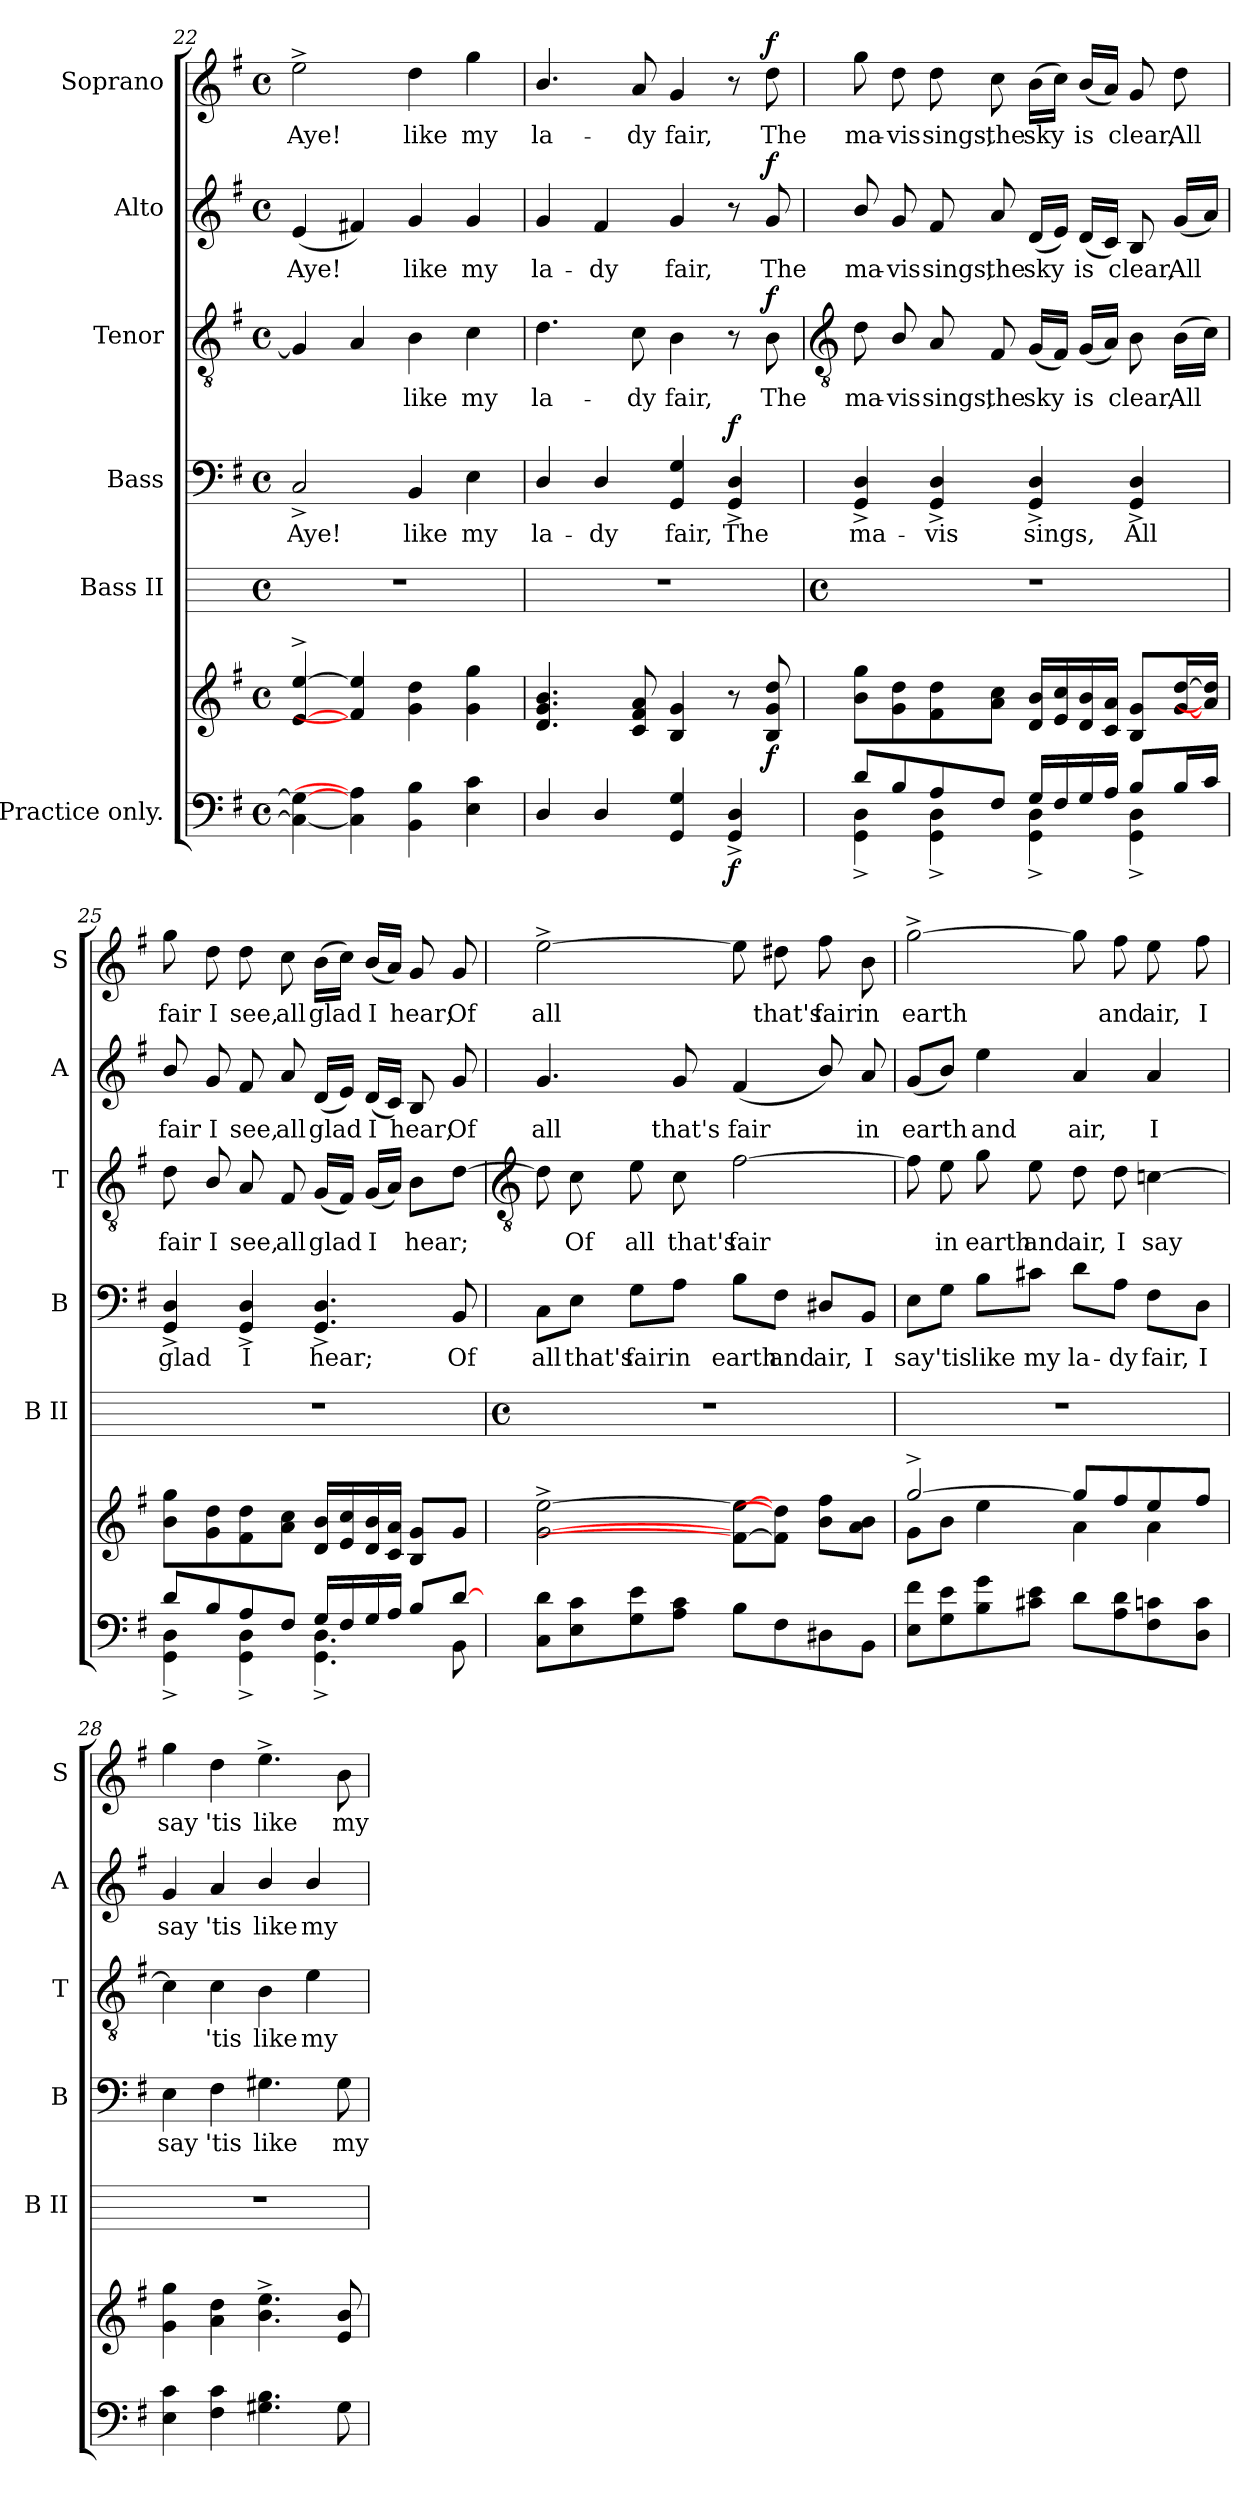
**kern	**kern	**dynam	**kern	**kern	**text	**dynam	**kern	**text	**dynam	**kern	**text	**dynam	**kern	**text	**dynam
*part6	*part6	*part6	*part5	*part4	*part4	*part4	*part3	*part3	*part3	*part2	*part2	*part2	*part1	*part1	*part1
*staff7	*staff6	*staff6/7	*staff5	*staff4	*staff4	*staff4	*staff3	*staff3	*staff3	*staff2	*staff2	*staff2	*staff1	*staff1	*staff1
*I"Practice only.	*	*	*I"Bass II	*I"Bass	*	*	*I"Tenor	*	*	*I"Alto	*	*	*I"Soprano	*	*
*	*	*	*I'B II	*I'B	*	*	*I'T	*	*	*I'A	*	*	*I'S	*	*
*clefF4	*clefG2	*	*	*clefF4	*	*	*clefGv2	*	*	*clefG2	*	*	*clefG2	*	*
*k[f#]	*k[f#]	*	*	*k[f#]	*	*	*k[f#]	*	*	*k[f#]	*	*	*k[f#]	*	*
*G:	*G:	*	*	*G:	*	*	*G:	*	*	*G:	*	*	*G:	*	*
*M4/4	*M4/4	*	*M4/4	*M4/4	*	*	*M4/4	*	*	*M4/4	*	*	*M4/4	*	*
*met(c)	*met(c)	*	*met(c)	*met(c)	*	*	*met(c)	*	*	*met(c)	*	*	*met(c)	*	*
=22	=22	=22	=22	=22	=22	=22	=22	=22	=22	=22	=22	=22	=22	=22	=22
*	*^	*	*	*	*	*	*	*	*	*	*	*	*	*	*
!	!	!	!	!	!	!LO:LY:b	!	!	!	!	!	!LO:LY:b	!	!	!LO:LY:b	!
4C_ 4G_	[4e/^ [4ee/^	1ryy	.	1r	2C^	Aye!	.	4G]	.	.	(<4e	Aye!	.	2ee^	Aye!	.
4C] 4A]	4f#/] 4ee/]	.	.	.	.	.	.	4A	.	.	4f#X)	.	.	.	.	.
!	!	!	!	!	!	!LO:LY:b	!	!	!LO:LY:b	!	!	!LO:LY:b	!	!	!LO:LY:b	!
4BB 4B	4g\ 4dd\	.	.	.	4BB	like	.	4B	like	.	4g	like	.	4dd	like	.
!	!	!	!	!	!	!LO:LY:b	!	!	!LO:LY:b	!	!	!LO:LY:b	!	!	!LO:LY:b	!
4E 4c	4g\ 4gg\	.	.	.	4E	my	.	4c	my	.	4g	my	.	4gg	my	.
*	*v	*v	*	*	*	*	*	*	*	*	*	*	*	*	*	*
=23	=23	=23	=23	=23	=23	=23	=23	=23	=23	=23	=23	=23	=23	=23	=23
!	!	!	!	!	!LO:LY:b	!	!	!LO:LY:b	!	!	!LO:LY:b	!	!	!LO:LY:b	!
4D/	4.d/ 4.g/ 4.b/	.	1r	4D/	la-	.	4.d	la-	.	4g	la-	.	4.b/	la-	.
!	!	!	!	!	!LO:LY:b	!	!	!	!	!	!LO:LY:b	!	!	!	!
4D/	.	.	.	4D/	-dy	.	.	.	.	4f#	-dy	.	.	.	.
!	!	!	!	!	!	!	!	!LO:LY:b	!	!	!	!	!	!LO:LY:b	!
.	8c/ 8f#/ 8a/	.	.	.	.	.	8c	-dy	.	.	.	.	8a	-dy	.
!	!	!	!	!	!LO:LY:b	!	!	!LO:LY:b	!	!	!LO:LY:b	!	!	!LO:LY:b	!
4GG 4G	4B/ 4g/	.	.	4GG 4G	fair,	.	4B	fair,	.	4g	fair,	.	4g	fair,	.
!	!	!LO:DY:b=2	!	!	!LO:LY:b	!LO:DY:b	!	!	!	!	!	!	!	!	!
4GG^ 4D^	8r	f	.	4GG^ 4D^	The	f	8r	.	.	8r	.	.	8r	.	.
!	!	!LO:DY:b	!	!	!	!	!	!LO:LY:b	!LO:DY:b	!	!LO:LY:b	!LO:DY:b	!	!LO:LY:b	!LO:DY:b
.	8B/ 8g/ 8dd/	f	.	.	.	.	8B	The	f	8g	The	f	8dd	The	f
!!LO:LB:g=z
=24	=24	=24	=24	=24	=24	=24	=24	=24	=24	=24	=24	=24	=24	=24	=24
*	*	*	*	*	*	*	*clefGv2	*	*	*	*	*	*	*	*
*	*	*	*M4/4	*	*	*	*	*	*	*	*	*	*	*	*
*	*	*	*met(c)	*	*	*	*	*	*	*	*	*	*	*	*
*^	*	*	*	*	*	*	*	*	*	*	*	*	*	*	*
!	!	!	!	!	!	!LO:LY:b	!	!	!LO:LY:b	!	!	!LO:LY:b	!	!	!LO:LY:b	!
8d/L	4GG\^ 4D\^	8b 8ggL	.	1r	4GG^ 4D^	ma-	.	8d	ma-	.	8b/	ma-	.	8gg	ma-	.
!	!	!	!	!	!	!	!	!	!LO:LY:b	!	!	!LO:LY:b	!	!	!LO:LY:b	!
8B/	.	8g 8dd	.	.	.	.	.	8B/	-vis	.	8g	-vis	.	8dd	-vis	.
!	!	!	!	!	!	!LO:LY:b	!	!	!LO:LY:b	!	!	!LO:LY:b	!	!	!LO:LY:b	!
8A/	4GG\^ 4D\^	8f# 8dd	.	.	4GG^ 4D^	-vis	.	8A	sings,	.	8f#	sings,	.	8dd	sings,	.
!	!	!	!	!	!	!	!	!	!LO:LY:b	!	!	!LO:LY:b	!	!	!LO:LY:b	!
8F#/J	.	8a 8ccJ	.	.	.	.	.	8F#	the	.	8a	the	.	8cc	the	.
!	!	!	!	!	!	!LO:LY:b	!	!	!LO:LY:b	!	!	!LO:LY:b	!	!	!LO:LY:b	!
16G/LL	4GG\^ 4D\^	16d 16bLL	.	.	4GG^ 4D^	sings,	.	(<16GLL	sky	.	(<16dLL	sky	.	(>16bLL	sky	.
16F#/	.	16e 16cc	.	.	.	.	.	16F#JJ)	.	.	16eJJ)	.	.	16ccJJ)	.	.
!	!	!	!	!	!	!	!	!	!LO:LY:b	!	!	!LO:LY:b	!	!	!LO:LY:b	!
16G/	.	16d 16b	.	.	.	.	.	(<16GLL	is	.	(<16dLL	is	.	(<16bLL	is	.
16A/JJ	.	16c 16aJJ	.	.	.	.	.	16AJJ)	.	.	16cJJ)	.	.	16aJJ)	.	.
!	!	!	!	!	!	!LO:LY:b	!	!	!LO:LY:b	!	!	!LO:LY:b	!	!	!LO:LY:b	!
8B/L	4GG\^ 4D\^	8B 8gL	.	.	4GG^ 4D^	All	.	8B	clear,	.	8B	clear,	.	8g	clear,	.
!	!	!	!	!	!	!	!	!	!LO:LY:b	!	!	!LO:LY:b	!	!	!LO:LY:b	!
16B/L	.	[16g [16ddL	.	.	.	.	.	(>16BLL	All	.	(<16gLL	All	.	8dd	All	.
16c/JJ	.	16a] 16dd]JJ	.	.	.	.	.	16cJJ)	.	.	16aJJ)	.	.	.	.	.
=25	=25	=25	=25	=25	=25	=25	=25	=25	=25	=25	=25	=25	=25	=25	=25	=25
!	!	!	!	!	!	!LO:LY:b	!	!	!LO:LY:b	!	!	!LO:LY:b	!	!	!LO:LY:b	!
8d/L	4GG\^ 4D\^	8b 8ggL	.	1r	4GG^ 4D^	glad	.	8d	fair	.	8b/	fair	.	8gg	fair	.
!	!	!	!	!	!	!	!	!	!LO:LY:b	!	!	!LO:LY:b	!	!	!LO:LY:b	!
8B/	.	8g 8dd	.	.	.	.	.	8B/	I	.	8g	I	.	8dd	I	.
!	!	!	!	!	!	!LO:LY:b	!	!	!LO:LY:b	!	!	!LO:LY:b	!	!	!LO:LY:b	!
8A/	4GG\^ 4D\^	8f# 8dd	.	.	4GG^ 4D^	I	.	8A	see,	.	8f#	see,	.	8dd	see,	.
!	!	!	!	!	!	!	!	!	!LO:LY:b	!	!	!LO:LY:b	!	!	!LO:LY:b	!
8F#/J	.	8a 8ccJ	.	.	.	.	.	8F#	all	.	8a	all	.	8cc	all	.
!	!	!	!	!	!	!LO:LY:b	!	!	!LO:LY:b	!	!	!LO:LY:b	!	!	!LO:LY:b	!
16G/LL	4.GG\^ 4.D\^	16d 16bLL	.	.	4.GG^ 4.D^	hear;	.	(<16GLL	glad	.	(<16dLL	glad	.	(>16bLL	glad	.
16F#/	.	16e 16cc	.	.	.	.	.	16F#JJ)	.	.	16eJJ)	.	.	16ccJJ)	.	.
!	!	!	!	!	!	!	!	!	!LO:LY:b	!	!	!LO:LY:b	!	!	!LO:LY:b	!
16G/	.	16d 16b	.	.	.	.	.	(<16GLL	I	.	(<16dLL	I	.	(<16bLL	I	.
16A/JJ	.	16c 16aJJ	.	.	.	.	.	16AJJ)	.	.	16cJJ)	.	.	16aJJ)	.	.
!	!	!	!	!	!	!	!	!	!LO:LY:b	!	!	!LO:LY:b	!	!	!LO:LY:b	!
8B/L	.	8B 8gL	.	.	.	.	.	8BL	hear;	.	8B	hear;	.	8g	hear;	.
!	!	!	!	!	!	!LO:LY:b	!	!	!	!	!	!LO:LY:b	!	!	!LO:LY:b	!
[8d/J	8BB\	8gJ	.	.	8BB	Of	.	[8dJ	.	.	8g	Of	.	8g	Of	.
*v	*v	*	*	*	*	*	*	*	*	*	*	*	*	*	*	*
!!LO:LB:g=z
=26	=26	=26	=26	=26	=26	=26	=26	=26	=26	=26	=26	=26	=26	=26	=26
*	*	*	*	*	*	*	*clefGv2	*	*	*	*	*	*	*	*
*	*	*	*M4/4	*	*	*	*	*	*	*	*	*	*	*	*
*	*	*	*met(c)	*	*	*	*	*	*	*	*	*	*	*	*
*^	*^	*	*	*	*	*	*	*	*	*	*	*	*	*	*
!	!	!	!	!	!	!	!LO:LY:b	!	!	!	!	!	!LO:LY:b	!	!	!LO:LY:b	!
*v	*v	*	*	*	*	*	*	*	*	*	*	*	*	*	*	*	*
8C 8dL	[2g\^ [2ee\^	1ryy	.	1r	8C\L	all	.	8d]	.	.	4.g	all	.	[2ee^	all	.
!	!	!	!	!	!	!LO:LY:b	!	!	!LO:LY:b	!	!	!	!	!	!	!
8E 8c	.	.	.	.	8E\J	that's	.	8c	Of	.	.	.	.	.	.	.
!	!	!	!	!	!	!LO:LY:b	!	!	!LO:LY:b	!	!	!	!	!	!	!
8G 8e	.	.	.	.	8G\L	fair	.	8e	all	.	.	.	.	.	.	.
!	!	!	!	!	!	!LO:LY:b	!	!	!LO:LY:b	!	!	!LO:LY:b	!	!	!	!
8A 8cJ	.	.	.	.	8A\J	in	.	8c	that's	.	8g	that's	.	.	.	.
!	!	!	!	!	!	!LO:LY:b	!	!	!LO:LY:b	!	!	!LO:LY:b	!	!	!	!
8BL	8f#\_ 8ee\_L	.	.	.	8B\L	earth	.	[2f#	fair	.	(<4f#	fair	.	8ee]	.	.
!	!	!	!	!	!	!LO:LY:b	!	!	!	!	!	!	!	!	!LO:LY:b	!
8F#	8f#\] 8dd#\]J	.	.	.	8F#\J	and	.	.	.	.	.	.	.	8dd#X	that's	.
!	!	!	!	!	!	!LO:LY:b	!	!	!	!	!	!	!	!	!LO:LY:b	!
8D#X	8b\ 8ff#\L	.	.	.	8D#X/L	air,	.	.	.	.	8b/)	.	.	8ff#	fair	.
!	!	!	!	!	!	!LO:LY:b	!	!	!	!	!	!LO:LY:b	!	!	!LO:LY:b	!
8BBJ	8a\ 8b\J	.	.	.	8BB/J	I	.	.	.	.	8a	in	.	8b	in	.
=27	=27	=27	=27	=27	=27	=27	=27	=27	=27	=27	=27	=27	=27	=27	=27	=27
!	!	!	!	!	!	!LO:LY:b	!	!	!	!	!	!LO:LY:b	!	!	!LO:LY:b	!
8E 8f#L	[2gg^/	8g\L	.	1r	8E\L	say	.	8f#]	.	.	(<8gL	earth	.	[2gg^	earth	.
!	!	!	!	!	!	!LO:LY:b	!	!	!LO:LY:b	!	!	!	!	!	!	!
8G 8e	.	8b\J	.	.	8G\J	'tis	.	8e	in	.	8bJ)	.	.	.	.	.
!	!	!	!	!	!	!LO:LY:b	!	!	!LO:LY:b	!	!	!LO:LY:b	!	!	!	!
8B 8g	.	4ee\	.	.	8B\L	like	.	8g	earth	.	4ee	and	.	.	.	.
!	!	!	!	!	!	!LO:LY:b	!	!	!LO:LY:b	!	!	!	!	!	!	!
8c#X 8eJ	.	.	.	.	8c#X\J	my	.	8e	and	.	.	.	.	.	.	.
!	!	!	!	!	!	!LO:LY:b	!	!	!LO:LY:b	!	!	!LO:LY:b	!	!	!	!
8dL	8gg/L]	4a\	.	.	8d\L	la-	.	8d	air,	.	4a	air,	.	8gg]	.	.
!	!	!	!	!	!	!LO:LY:b	!	!	!LO:LY:b	!	!	!	!	!	!LO:LY:b	!
8A 8d	8ff#/	.	.	.	8A\J	-dy	.	8d	I	.	.	.	.	8ff#	and	.
!	!	!	!	!	!	!LO:LY:b	!	!	!LO:LY:b	!	!	!LO:LY:b	!	!	!LO:LY:b	!
8F# 8cn	8ee/	4a\	.	.	8F#\L	fair,	.	[4cn	say	.	4a	I	.	8ee	air,	.
!	!	!	!	!	!	!LO:LY:b	!	!	!	!	!	!	!	!	!LO:LY:b	!
8D 8cJ	8ff#/J	.	.	.	8D\J	I	.	.	.	.	.	.	.	8ff#	I	.
=28	=28	=28	=28	=28	=28	=28	=28	=28	=28	=28	=28	=28	=28	=28	=28	=28
!	!	!	!	!	!	!LO:LY:b	!	!	!	!	!	!LO:LY:b	!	!	!LO:LY:b	!
4E 4c	4g\ 4gg\	1ryy	.	1r	4E	say	.	4c]	.	.	4g	say	.	4gg	say	.
!	!	!	!	!	!	!LO:LY:b	!	!	!LO:LY:b	!	!	!LO:LY:b	!	!	!LO:LY:b	!
4F# 4c	4a\ 4dd\	.	.	.	4F#	'tis	.	4c	'tis	.	4a	'tis	.	4dd	'tis	.
!	!	!	!	!	!	!LO:LY:b	!	!	!LO:LY:b	!	!	!LO:LY:b	!	!	!LO:LY:b	!
4.G#X 4.B	4.b\^ 4.ee\^	.	.	.	4.G#X	like	.	4B	like	.	4b/	like	.	4.ee^	like	.
!	!	!	!	!	!	!	!	!	!LO:LY:b	!	!	!LO:LY:b	!	!	!	!
.	.	.	.	.	.	.	.	4e	my	.	4b/	my	.	.	.	.
!	!	!	!	!	!	!LO:LY:b	!	!	!	!	!	!	!	!	!LO:LY:b	!
8G#	8e/ 8b/	.	.	.	8G#	my	.	.	.	.	.	.	.	8b	my	.
*	*v	*v	*	*	*	*	*	*	*	*	*	*	*	*	*	*
=	=	=	=	=	=	=	=	=	=	=	=	=	=	=	=
*-	*-	*-	*-	*-	*-	*-	*-	*-	*-	*-	*-	*-	*-	*-	*-
